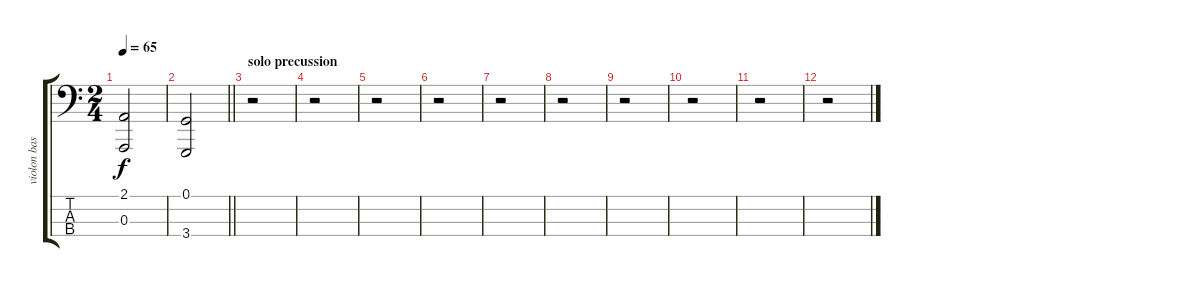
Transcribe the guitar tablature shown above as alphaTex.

\track ("violon bass" "violon bas") {instrument stringensemble1}
\staff {score tabs}
\tuning (G2 D2 A1 E1) {hide}
\ts (2 4)
\tempo 65
\clef f4
\ks c
(2.1 0.3).2{dy f} |
\barLineRight lightlight
(0.1 3.4).2 |
\section ("" "solo precussion")
r.2 |
r.2 |
r.2 |
r.2 |
r.2 |
r.2 |
r.2 |
r.2 |
r.2 |
r.2
